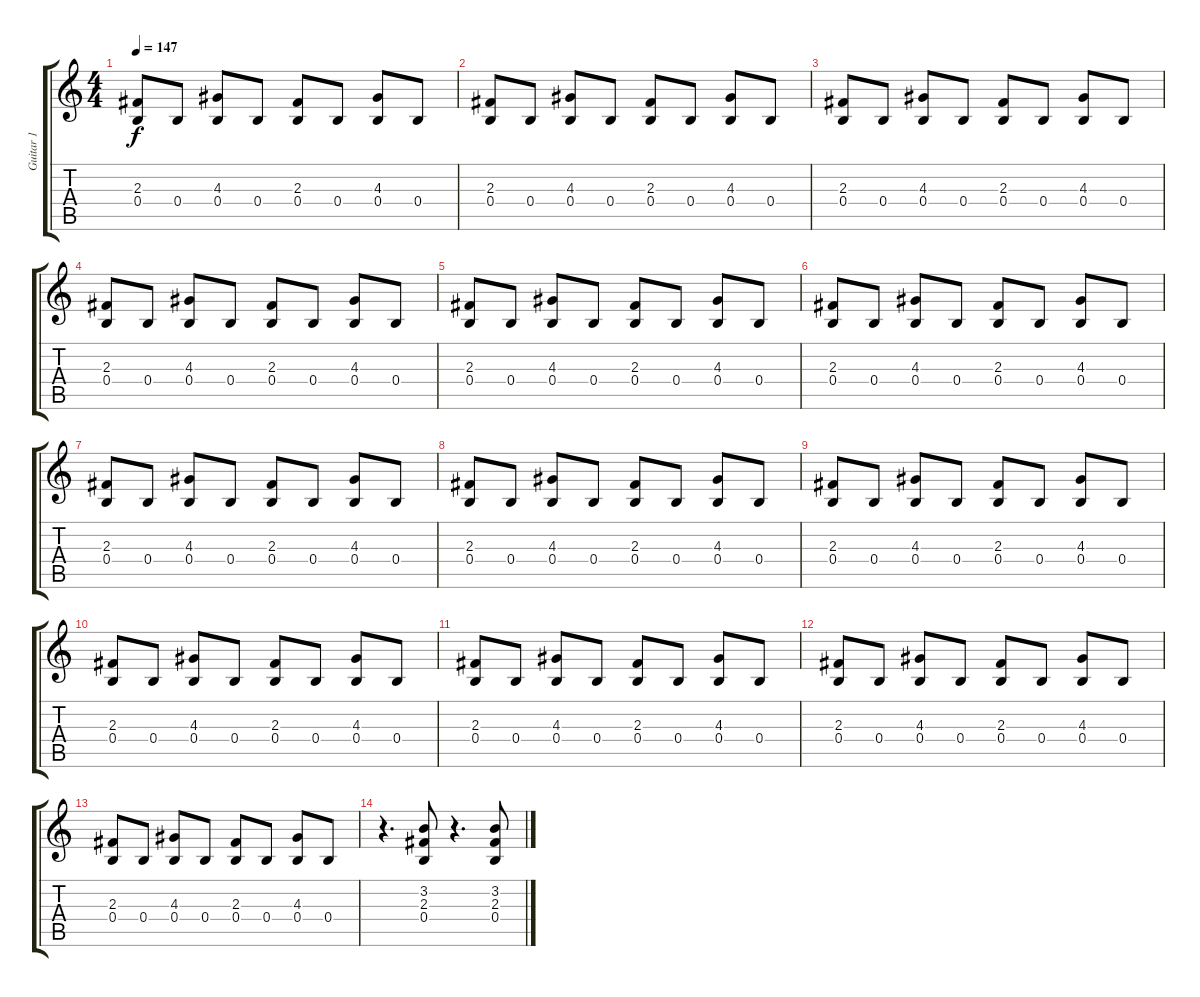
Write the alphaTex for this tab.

\track ("Guitar 1" "Guitar 1") {instrument electricguitarclean}
\staff {score tabs}
\tuning (Db4 Ab3 E3 B2 Gb2 Db2) {hide}
\ts (4 4)
\tempo 147
\clef g2
\ks c
(2.3 0.4).8{dy f} 0.4.8 (4.3 0.4).8 0.4.8 (2.3 0.4).8 0.4.8 (4.3 0.4).8 0.4.8 |
(2.3 0.4).8 0.4.8 (4.3 0.4).8 0.4.8 (2.3 0.4).8 0.4.8 (4.3 0.4).8 0.4.8 |
(2.3 0.4).8 0.4.8 (4.3 0.4).8 0.4.8 (2.3 0.4).8 0.4.8 (4.3 0.4).8 0.4.8 |
(2.3 0.4).8 0.4.8 (4.3 0.4).8 0.4.8 (2.3 0.4).8 0.4.8 (4.3 0.4).8 0.4.8 |
(2.3 0.4).8 0.4.8 (4.3 0.4).8 0.4.8 (2.3 0.4).8 0.4.8 (4.3 0.4).8 0.4.8 |
(2.3 0.4).8 0.4.8 (4.3 0.4).8 0.4.8 (2.3 0.4).8 0.4.8 (4.3 0.4).8 0.4.8 |
(2.3 0.4).8 0.4.8 (4.3 0.4).8 0.4.8 (2.3 0.4).8 0.4.8 (4.3 0.4).8 0.4.8 |
(2.3 0.4).8 0.4.8 (4.3 0.4).8 0.4.8 (2.3 0.4).8 0.4.8 (4.3 0.4).8 0.4.8 |
(2.3 0.4).8 0.4.8 (4.3 0.4).8 0.4.8 (2.3 0.4).8 0.4.8 (4.3 0.4).8 0.4.8 |
(2.3 0.4).8 0.4.8 (4.3 0.4).8 0.4.8 (2.3 0.4).8 0.4.8 (4.3 0.4).8 0.4.8 |
(2.3 0.4).8 0.4.8 (4.3 0.4).8 0.4.8 (2.3 0.4).8 0.4.8 (4.3 0.4).8 0.4.8 |
(2.3 0.4).8 0.4.8 (4.3 0.4).8 0.4.8 (2.3 0.4).8 0.4.8 (4.3 0.4).8 0.4.8 |
(2.3 0.4).8 0.4.8 (4.3 0.4).8 0.4.8 (2.3 0.4).8 0.4.8 (4.3 0.4).8 0.4.8 |
r.4{d} (3.2 2.3 0.4).8 r.4{d} (3.2 2.3 0.4).8
